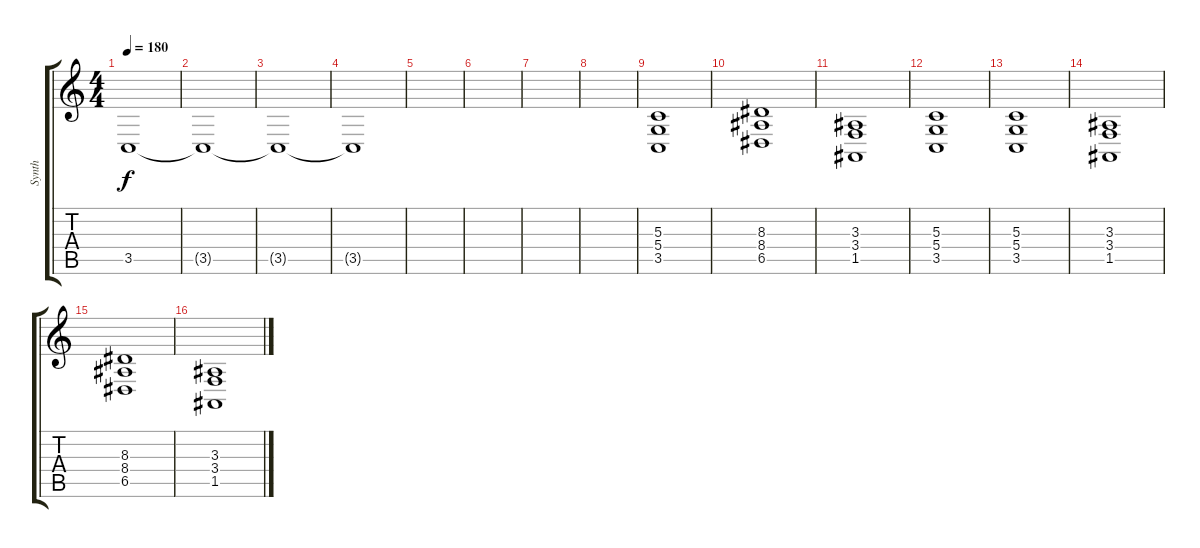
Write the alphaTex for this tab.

\track ("Synth" "Synth") {instrument synthstrings1}
\staff {score tabs}
\tuning (E4 B3 G3 D3 A2 E2) {hide}
\ts (4 4)
\tempo 180
\clef g2
\ks c
3.5{t}.1{dy f} |
3.5{t}.1 |
3.5{t}.1 |
3.5{t}.1 |
|
|
|
|
(5.3 5.4 3.5).1{volume 14} |
(8.3 8.4 6.5).1 |
(3.3 3.4 1.5).1 |
(5.3 5.4 3.5).1 |
(5.3 5.4 3.5).1 |
(3.3 3.4 1.5).1 |
(8.3 8.4 6.5).1 |
(3.3 3.4 1.5).1
